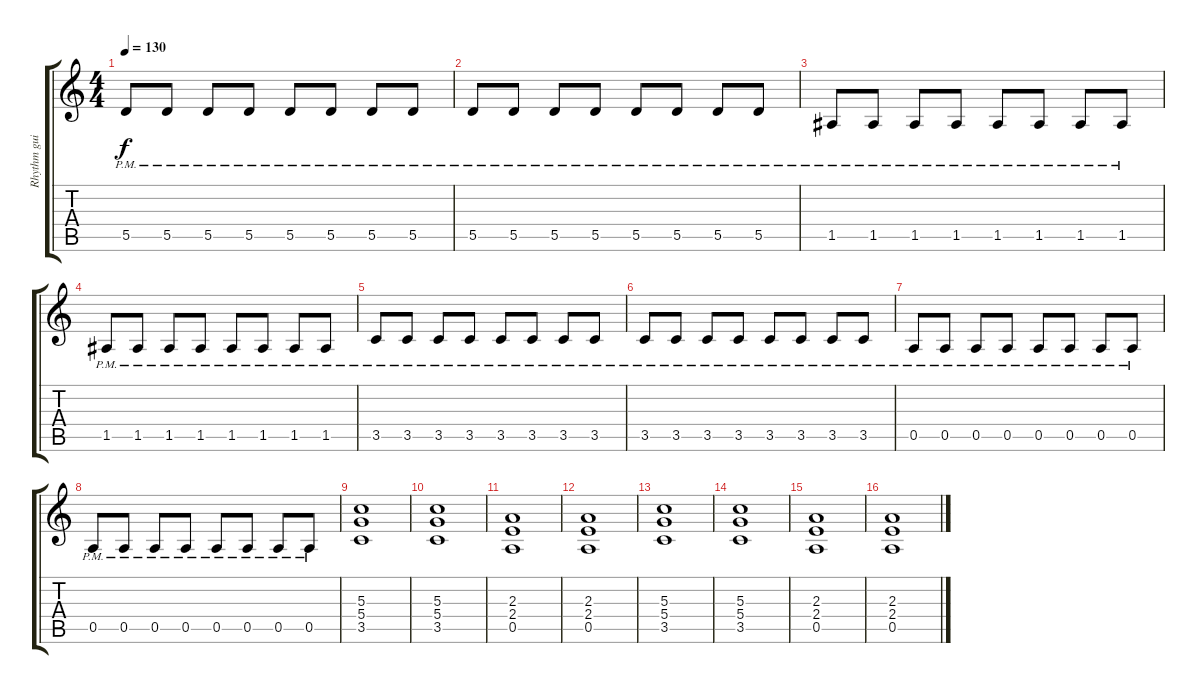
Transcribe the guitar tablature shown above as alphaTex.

\track ("Rhythm guitar" "Rhythm gui") {instrument distortionguitar}
\staff {score tabs}
\tuning (E4 B3 G3 D3 A2 E2) {hide}
\ts (4 4)
\tempo 130
\clef g2
\ks c
5.5{pm}.8{dy f} 5.5{pm}.8 5.5{pm}.8 5.5{pm}.8 5.5{pm}.8 5.5{pm}.8 5.5{pm}.8 5.5{pm}.8 |
5.5{pm}.8 5.5{pm}.8 5.5{pm}.8 5.5{pm}.8 5.5{pm}.8 5.5{pm}.8 5.5{pm}.8 5.5{pm}.8 |
1.5{pm}.8 1.5{pm}.8 1.5{pm}.8 1.5{pm}.8 1.5{pm}.8 1.5{pm}.8 1.5{pm}.8 1.5{pm}.8 |
1.5{pm}.8 1.5{pm}.8 1.5{pm}.8 1.5{pm}.8 1.5{pm}.8 1.5{pm}.8 1.5{pm}.8 1.5{pm}.8 |
3.5{pm}.8 3.5{pm}.8 3.5{pm}.8 3.5{pm}.8 3.5{pm}.8 3.5{pm}.8 3.5{pm}.8 3.5{pm}.8 |
3.5{pm}.8 3.5{pm}.8 3.5{pm}.8 3.5{pm}.8 3.5{pm}.8 3.5{pm}.8 3.5{pm}.8 3.5{pm}.8 |
0.5{pm}.8 0.5{pm}.8 0.5{pm}.8 0.5{pm}.8 0.5{pm}.8 0.5{pm}.8 0.5{pm}.8 0.5{pm}.8 |
0.5{pm}.8 0.5{pm}.8 0.5{pm}.8 0.5{pm}.8 0.5{pm}.8 0.5{pm}.8 0.5{pm}.8 0.5{pm}.8 |
(5.3 5.4 3.5).1 |
(5.3 5.4 3.5).1 |
(2.3 2.4 0.5).1 |
(2.3 2.4 0.5).1 |
(5.3 5.4 3.5).1 |
(5.3 5.4 3.5).1 |
(2.3 2.4 0.5).1 |
(2.3 2.4 0.5).1
